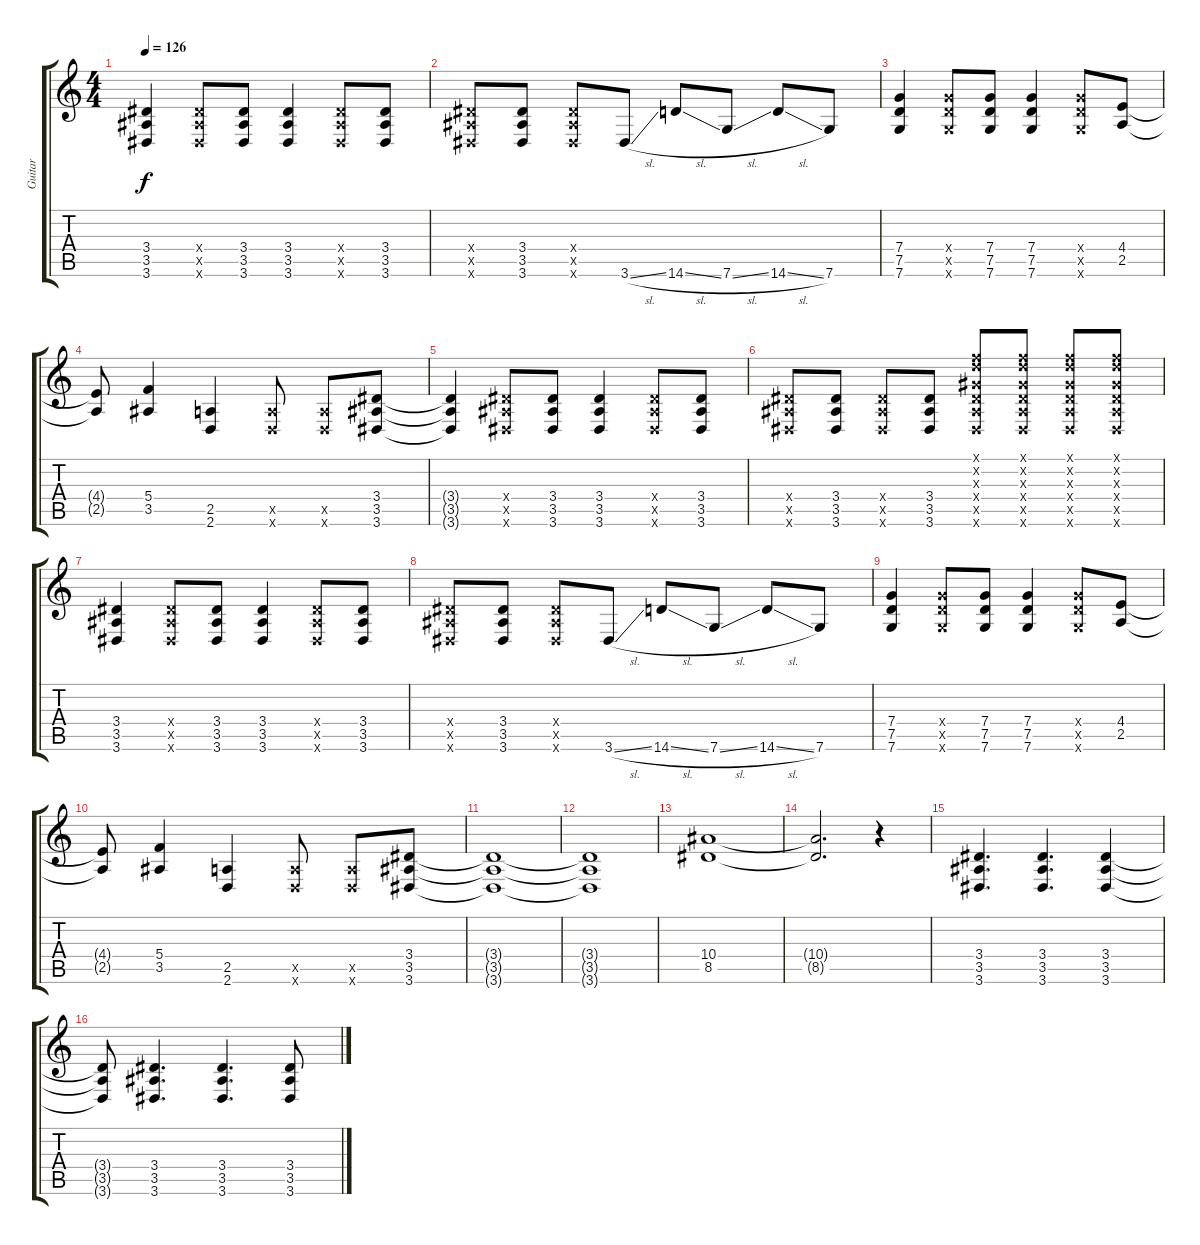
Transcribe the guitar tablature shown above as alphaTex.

\track ("Guitar" "Guitar") {instrument distortionguitar}
\staff {score tabs}
\tuning (D4 A3 F3 C3 G2 C2) {hide}
\ts (4 4)
\tempo 126
\clef g2
\ks c
(3.4 3.5 3.6).4{dy f} (3.4{x} 3.5{x} 3.6{x}).8 (3.4 3.5 3.6).8 (3.4 3.5 3.6).4 (3.4{x} 3.5{x} 3.6{x}).8 (3.4 3.5 3.6).8 |
(3.4{x} 3.5{x} 3.6{x}).8 (3.4 3.5 3.6).8 (3.4{x} 3.5{x} 3.6{x}).8 3.6{sl}.8 14.6{sl}.8 7.6{sl}.8 14.6{sl}.8 7.6.8 |
(7.4 7.5 7.6).4 (7.4{x} 7.5{x} 7.6{x}).8 (7.4 7.5 7.6).8 (7.4 7.5 7.6).4 (7.4{x} 7.5{x} 7.6{x}).8 (4.4 2.5).8 |
(4.4{t} 2.5{t}).8 (5.4 3.5).4 (2.5 2.6).4 (2.5{x} 2.6{x}).8 (2.5{x} 2.6{x}).8 (3.4 3.5 3.6).8 |
(3.4{t} 3.5{t} 3.6{t}).4 (3.4{x} 3.5{x} 3.6{x}).8 (3.4 3.5 3.6).8 (3.4 3.5 3.6).4 (3.4{x} 3.5{x} 3.6{x}).8 (3.4 3.5 3.6).8 |
(3.4{x} 3.5{x} 3.6{x}).8 (3.4 3.5 3.6).8 (3.4{x} 3.5{x} 3.6{x}).8 (3.4 3.5 3.6).8 (3.1{x} 5.2{x} 3.3{x} 3.4{x} 3.5{x} 3.6{x}).8 (3.1{x} 5.2{x} 3.3{x} 3.4{x} 3.5{x} 3.6{x}).8 (3.1{x} 5.2{x} 3.3{x} 3.4{x} 3.5{x} 3.6{x}).8 (3.1{x} 5.2{x} 3.3{x} 3.4{x} 3.5{x} 3.6{x}).8 |
(3.4 3.5 3.6).4 (3.4{x} 3.5{x} 3.6{x}).8 (3.4 3.5 3.6).8 (3.4 3.5 3.6).4 (3.4{x} 3.5{x} 3.6{x}).8 (3.4 3.5 3.6).8 |
(3.4{x} 3.5{x} 3.6{x}).8 (3.4 3.5 3.6).8 (3.4{x} 3.5{x} 3.6{x}).8 3.6{sl}.8 14.6{sl}.8 7.6{sl}.8 14.6{sl}.8 7.6.8 |
(7.4 7.5 7.6).4 (7.4{x} 7.5{x} 7.6{x}).8 (7.4 7.5 7.6).8 (7.4 7.5 7.6).4 (7.4{x} 7.5{x} 7.6{x}).8 (4.4 2.5).8 |
(4.4{t} 2.5{t}).8 (5.4 3.5).4 (2.5 2.6).4 (2.5{x} 2.6{x}).8 (2.5{x} 2.6{x}).8 (3.4 3.5 3.6).8 |
(3.4{t} 3.5{t} 3.6{t}).1 |
(3.4{t} 3.5{t} 3.6{t}).1 |
(10.4 8.5).1 |
(10.4{t} 8.5{t}).2{d} r.4 |
(3.4 3.5 3.6).4{d} (3.4 3.5 3.6).4{d} (3.4 3.5 3.6).4 |
(3.4{t} 3.5{t} 3.6{t}).8 (3.4 3.5 3.6).4{d} (3.4 3.5 3.6).4{d} (3.4 3.5 3.6).8
